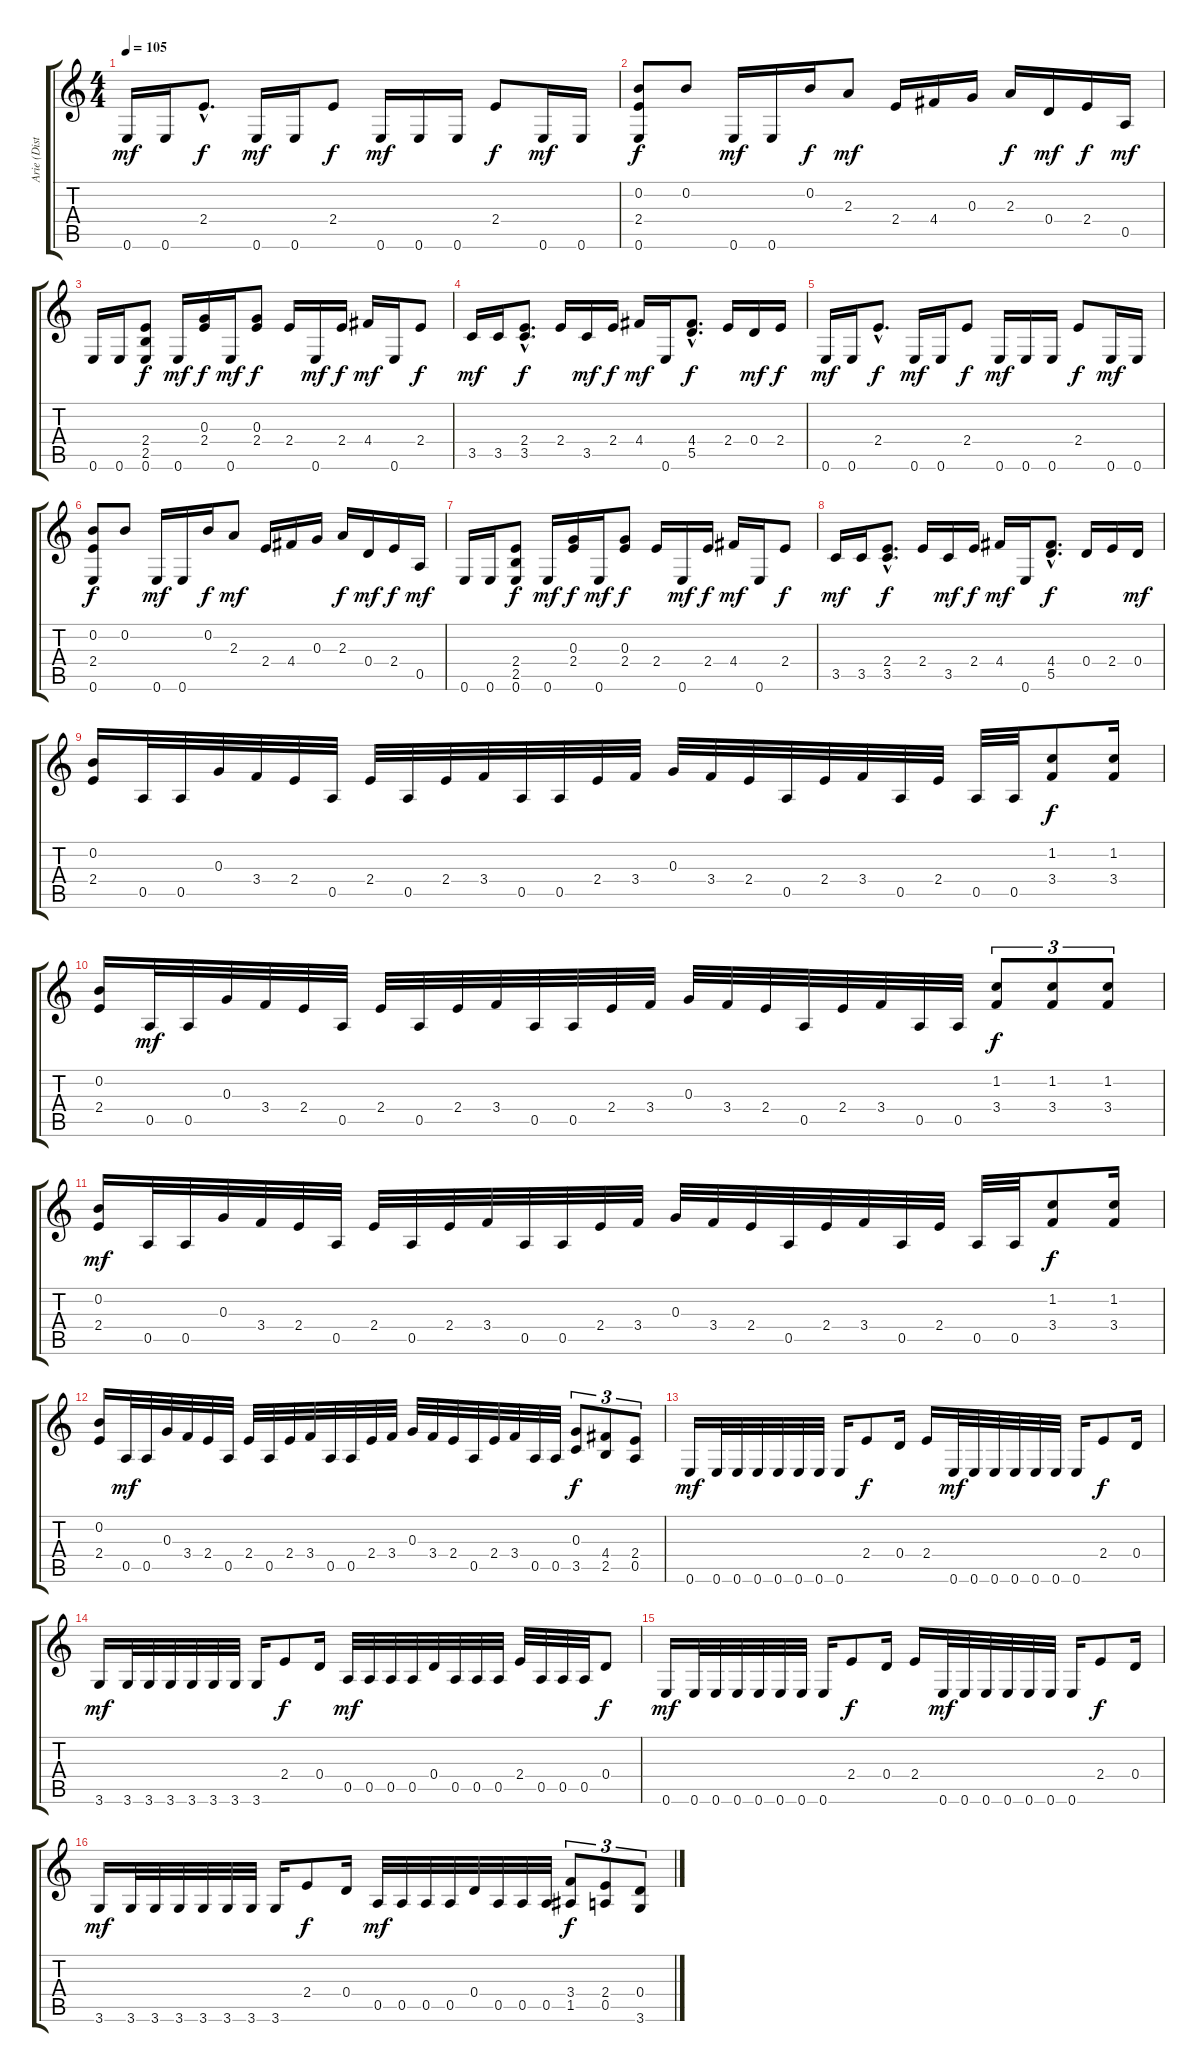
\track ("Arie (Distortion)" "Arie (Dist") {instrument distortionguitar}
\staff {score tabs}
\tuning (E4 B3 G3 D3 A2 E2) {hide}
\ts (4 4)
\tempo 105
\clef g2
\ks c
0.6.16{dy mf} 0.6.16 2.4{hac}.8{d dy f} 0.6.16{dy mf} 0.6.16 2.4.8{dy f} 0.6.16{dy mf} 0.6.16 0.6.16 2.4.8{dy f} 0.6.16{dy mf} 0.6.16 |
(0.2 2.4 0.6).8{dy f} 0.2.8 0.6.16{dy mf} 0.6.16 0.2.16{dy f} 2.3.8{dy mf} 2.4.16 4.4.16 0.3.16 2.3.16{dy f} 0.4.16{dy mf} 2.4.16{dy f} 0.5.16{dy mf} |
0.6.16 0.6.16 (2.4 2.5 0.6).8{dy f} 0.6.16{dy mf} (0.3 2.4).16{dy f} 0.6.16{dy mf} (0.3 2.4).8{dy f} 2.4.16 0.6.16{dy mf} 2.4.16{dy f} 4.4.16{dy mf} 0.6.16 2.4.8{dy f} |
3.5.16{dy mf} 3.5.16 (2.4{hac} 3.5{hac}).8{d dy f} 2.4.16 3.5.16{dy mf} 2.4.16{dy f} 4.4.16{dy mf} 0.6.16 (4.4{hac} 5.5{hac}).8{d dy f} 2.4.16 0.4.16{dy mf} 2.4.16{dy f} |
0.6.16{dy mf} 0.6.16 2.4{hac}.8{d dy f} 0.6.16{dy mf} 0.6.16 2.4.8{dy f} 0.6.16{dy mf} 0.6.16 0.6.16 2.4.8{dy f} 0.6.16{dy mf} 0.6.16 |
(0.2 2.4 0.6).8{dy f} 0.2.8 0.6.16{dy mf} 0.6.16 0.2.16{dy f} 2.3.8{dy mf} 2.4.16 4.4.16 0.3.16 2.3.16{dy f} 0.4.16{dy mf} 2.4.16{dy f} 0.5.16{dy mf} |
0.6.16 0.6.16 (2.4 2.5 0.6).8{dy f} 0.6.16{dy mf} (0.3 2.4).16{dy f} 0.6.16{dy mf} (0.3 2.4).8{dy f} 2.4.16 0.6.16{dy mf} 2.4.16{dy f} 4.4.16{dy mf} 0.6.16 2.4.8{dy f} |
3.5.16{dy mf} 3.5.16 (2.4{hac} 3.5{hac}).8{d dy f} 2.4.16 3.5.16{dy mf} 2.4.16{dy f} 4.4.16{dy mf} 0.6.16 (4.4{hac} 5.5{hac}).8{d dy f} 0.4.16 2.4.16 0.4.16{dy mf} |
(0.2 2.4).16 0.5.32 0.5.32 0.3.32 3.4.32 2.4.32 0.5.32 2.4.32 0.5.32 2.4.32 3.4.32 0.5.32 0.5.32 2.4.32 3.4.32 0.3.32 3.4.32 2.4.32 0.5.32 2.4.32 3.4.32 0.5.32 2.4.32 0.5.32 0.5.32 (1.2 3.4).8{dy f} (1.2 3.4).16 |
(0.2 2.4).16 0.5.32{dy mf} 0.5.32 0.3.32 3.4.32 2.4.32 0.5.32 2.4.32 0.5.32 2.4.32 3.4.32 0.5.32 0.5.32 2.4.32 3.4.32 0.3.32 3.4.32 2.4.32 0.5.32 2.4.32 3.4.32 0.5.32 0.5.32 (1.2 3.4).8{tu (3 2) dy f} (1.2 3.4).8{tu (3 2)} (1.2 3.4).8{tu (3 2)} |
(0.2 2.4).16{dy mf} 0.5.32 0.5.32 0.3.32 3.4.32 2.4.32 0.5.32 2.4.32 0.5.32 2.4.32 3.4.32 0.5.32 0.5.32 2.4.32 3.4.32 0.3.32 3.4.32 2.4.32 0.5.32 2.4.32 3.4.32 0.5.32 2.4.32 0.5.32 0.5.32 (1.2 3.4).8{dy f} (1.2 3.4).16 |
(0.2 2.4).16 0.5.32{dy mf} 0.5.32 0.3.32 3.4.32 2.4.32 0.5.32 2.4.32 0.5.32 2.4.32 3.4.32 0.5.32 0.5.32 2.4.32 3.4.32 0.3.32 3.4.32 2.4.32 0.5.32 2.4.32 3.4.32 0.5.32 0.5.32 (0.3 3.5).8{tu (3 2) dy f} (4.4 2.5).8{tu (3 2)} (2.4 0.5).8{tu (3 2)} |
0.6.16{dy mf} 0.6.32 0.6.32 0.6.32 0.6.32 0.6.32 0.6.32 0.6.16 2.4.8{dy f} 0.4.16 2.4.16 0.6.32{dy mf} 0.6.32 0.6.32 0.6.32 0.6.32 0.6.32 0.6.16 2.4.8{dy f} 0.4.16 |
3.6.16{dy mf} 3.6.32 3.6.32 3.6.32 3.6.32 3.6.32 3.6.32 3.6.16 2.4.8{dy f} 0.4.16 0.5.32{dy mf} 0.5.32 0.5.32 0.5.32 0.4.32 0.5.32 0.5.32 0.5.32 2.4.32 0.5.32 0.5.32 0.5.32 0.4.8{dy f} |
0.6.16{dy mf} 0.6.32 0.6.32 0.6.32 0.6.32 0.6.32 0.6.32 0.6.16 2.4.8{dy f} 0.4.16 2.4.16 0.6.32{dy mf} 0.6.32 0.6.32 0.6.32 0.6.32 0.6.32 0.6.16 2.4.8{dy f} 0.4.16 |
3.6.16{dy mf} 3.6.32 3.6.32 3.6.32 3.6.32 3.6.32 3.6.32 3.6.16 2.4.8{dy f} 0.4.16 0.5.32{dy mf} 0.5.32 0.5.32 0.5.32 0.4.32 0.5.32 0.5.32 0.5.32 (3.4 1.5).8{tu (3 2) dy f} (2.4 0.5).8{tu (3 2)} (0.4 3.6).8{tu (3 2)}
